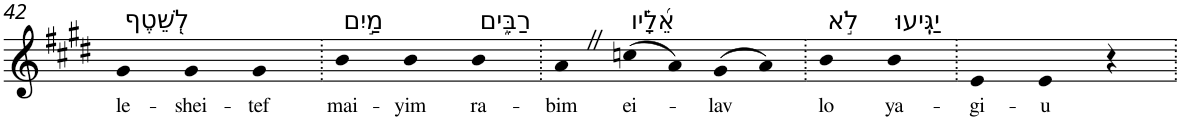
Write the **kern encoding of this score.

**kern	**text
*part1	*part1
*staff1	*staff1
*I"Piano	*
*I'Pno	*
!!LO:PB:g=z
*clefG2	*
*k[f#c#g#d#]	*
*E:	*
=42	=42
!LO:TX:a:t=לְ֭שֵׁטֶף	!
!	!LO:LY:b
4g#	le-
!	!LO:LY:b
4g#	-shei-
!	!LO:LY:b
4g#	-tef
=43.	=43.
!LO:TX:a:t=מַ֣יִם	!
!	!LO:LY:b
4b	mai-
!	!LO:LY:b
4b	-yim
!LO:TX:a:t=רַבִּ֑ים	!
!	!LO:LY:b
4b	ra-
=44.	=44.
!	!LO:LY:b
4aZ	-bim
!LO:TX:a:t=אֵ֝לָ֗יו	!
!	!LO:LY:b
(>8ccn	ei-
8a)	.
!	!LO:LY:b
(>8g#	-lav
8a)	.
=45.	=45.
!LO:TX:a:t=לֹ֣א	!
!	!LO:LY:b
4b	lo
!LO:TX:a:t=יַגִּֽיעוּ	!
!	!LO:LY:b
4b	ya-
=46.	=46.
!	!LO:LY:b
4e	-gi-
!	!LO:LY:b
4e	-u
4r	.
=.	=.
*-	*-
